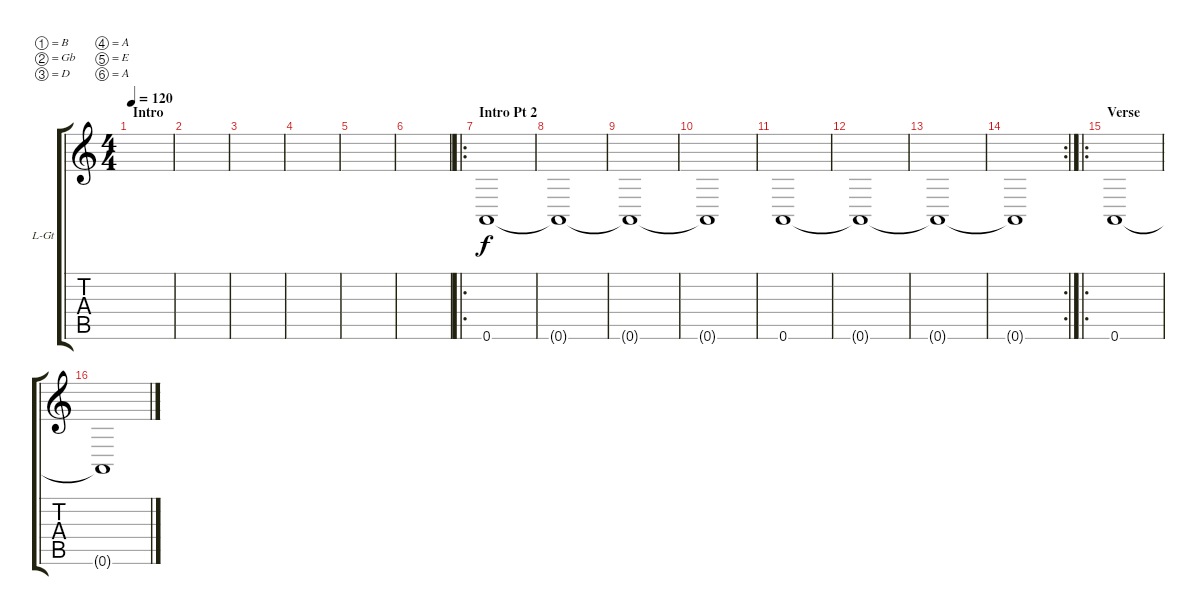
\bracketExtendMode groupsimilarinstruments
\firstSystemTrackNameOrientation horizontal
\otherSystemsTrackNameOrientation horizontal
\track ("Left Guitar" "L-Gt") {instrument distortionguitar}
\staff {score tabs}
\tuning (B3 Gb3 D3 A2 E2 A1)
\ts (4 4)
\section ("" "Intro")
\tempo 120
\clef g2
\ks c
|
|
|
|
|
|
\ro
\section ("" "Intro Pt 2")
0.6.1 |
0.6{t}.1 |
0.6{t}.1 |
0.6{t}.1 |
0.6.1 |
0.6{t}.1 |
0.6{t}.1 |
\rc 2
0.6{t}.1 |
\ro
\section ("" "Verse")
0.6.1 |
0.6{t}.1
